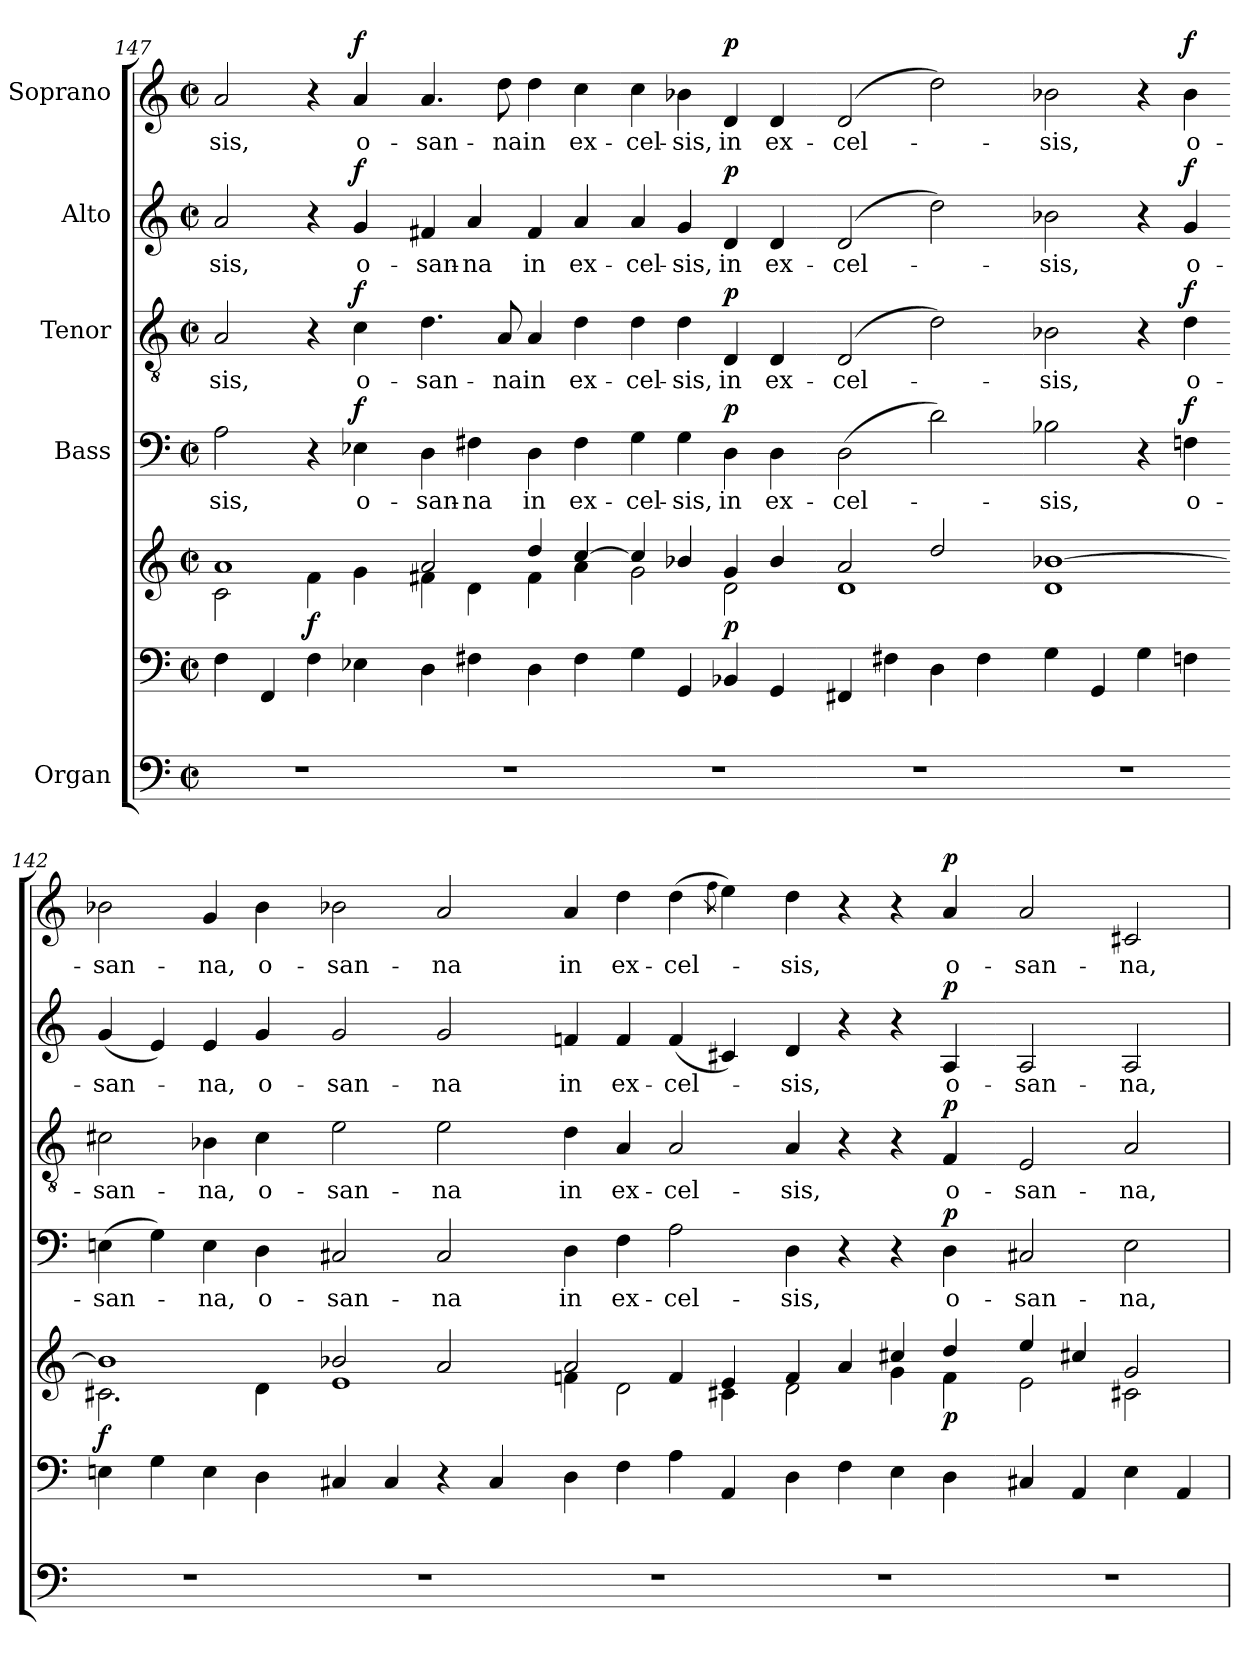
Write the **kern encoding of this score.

**kern	**kern	**kern	**dynam	**kern	**text	**dynam	**kern	**text	**dynam	**kern	**text	**dynam	**kern	**text	**dynam
*part5	*part5	*part5	*part5	*part4	*part4	*part4	*part3	*part3	*part3	*part2	*part2	*part2	*part1	*part1	*part1
*staff7	*staff6	*staff5	*staff5/6/7	*staff4	*staff4	*staff4	*staff3	*staff3	*staff3	*staff2	*staff2	*staff2	*staff1	*staff1	*staff1
*I"Organ	*	*	*	*I"Bass	*	*	*I"Tenor	*	*	*I"Alto	*	*	*I"Soprano	*	*
*clefF4	*clefF4	*clefG2	*	*clefF4	*	*	*clefGv2	*	*	*clefG2	*	*	*clefG2	*	*
*k[]	*k[]	*k[]	*	*k[]	*	*	*k[]	*	*	*k[]	*	*	*k[]	*	*
*M2/2	*M2/2	*M2/2	*	*M2/2	*	*	*M2/2	*	*	*M2/2	*	*	*M2/2	*	*
*met(c|)	*met(c|)	*met(c|)	*	*met(c|)	*	*	*met(c|)	*	*	*met(c|)	*	*	*met(c|)	*	*
=147-	=147-	=147-	=147-	=147-	=147-	=147-	=147-	=147-	=147-	=147-	=147-	=147-	=147-	=147-	=147-
*	*	*^	*	*	*	*	*	*	*	*	*	*	*	*	*
!	!	!	!	!	!	!LO:LY:b	!	!	!LO:LY:b	!	!	!LO:LY:b	!	!	!LO:LY:b	!
1r	4F\	1a	2c\	.	2A\	-sis,	.	2A/	-sis,	.	2a/	-sis,	.	2a/	-sis,	.
.	4FF/	.	.	.	.	.	.	.	.	.	.	.	.	.	.	.
!	!	!	!	!LO:DY:b	!	!	!	!	!	!	!	!	!	!	!	!
.	4F\	.	4f\	f	4r	.	.	4r	.	.	4r	.	.	4r	.	.
!	!	!	!	!	!	!LO:LY:b	!LO:DY:a	!	!LO:LY:b	!LO:DY:a	!	!LO:LY:b	!LO:DY:a	!	!LO:LY:b	!LO:DY:a
.	4E-X\	.	4g\	.	4E-X\	o-	f	4c\	o-	f	4g/	o-	f	4a/	o-	f
=146-	=146-	=146-	=146-	=146-	=146-	=146-	=146-	=146-	=146-	=146-	=146-	=146-	=146-	=146-	=146-	=146-
!	!	!	!	!	!	!LO:LY:b	!	!	!LO:LY:b	!	!	!LO:LY:b	!	!	!LO:LY:b	!
1r	4D\	2a/	4f#X\	.	4D\	-san-	.	4.d\	-san-	.	4f#X/	-san-	.	4.a/	-san-	.
!	!	!	!	!	!	!LO:LY:b	!	!	!	!	!	!LO:LY:b	!	!	!	!
.	4F#X\	.	4d\	.	4F#X\	-na	.	.	.	.	4a/	-na	.	.	.	.
!	!	!	!	!	!	!	!	!	!LO:LY:b	!	!	!	!	!	!LO:LY:b	!
.	.	.	.	.	.	.	.	8A/	-na	.	.	.	.	8dd\	-na	.
!	!	!	!	!	!	!LO:LY:b	!	!	!LO:LY:b	!	!	!LO:LY:b	!	!	!LO:LY:b	!
.	4D\	4dd/	4f#\	.	4D\	in	.	4A/	in	.	4f#/	in	.	4dd\	in	.
!	!	!	!	!	!	!LO:LY:b	!	!	!LO:LY:b	!	!	!LO:LY:b	!	!	!LO:LY:b	!
.	4F#\	[4cc/	4a\	.	4F#\	ex-	.	4d\	ex-	.	4a/	ex-	.	4cc\	ex-	.
=145-	=145-	=145-	=145-	=145-	=145-	=145-	=145-	=145-	=145-	=145-	=145-	=145-	=145-	=145-	=145-	=145-
!	!	!	!	!	!	!LO:LY:b	!	!	!LO:LY:b	!	!	!LO:LY:b	!	!	!LO:LY:b	!
1r	4G\	4cc/]	2g\	.	4G\	-cel-	.	4d\	-cel-	.	4a/	-cel-	.	4cc\	-cel-	.
!	!	!	!	!	!	!LO:LY:b	!	!	!LO:LY:b	!	!	!LO:LY:b	!	!	!LO:LY:b	!
.	4GG/	4b-X/	.	.	4G\	-sis,	.	4d\	-sis,	.	4g/	-sis,	.	4b-X\	-sis,	.
!	!	!	!	!LO:DY:a=2	!	!LO:LY:b	!LO:DY:a	!	!LO:LY:b	!LO:DY:a	!	!LO:LY:b	!LO:DY:a	!	!LO:LY:b	!LO:DY:a
.	4BB-X/	4g/	2d\	p	4D\	-in	p	4D/	-in	p	4d/	-in	p	4d/	-in	p
!	!	!	!	!	!	!LO:LY:b	!	!	!LO:LY:b	!	!	!LO:LY:b	!	!	!LO:LY:b	!
.	4GG/	4b-/	.	.	4D\	ex-	.	4D/	ex-	.	4d/	ex-	.	4d/	ex-	.
!!LO:LB:g=z
=144-	=144-	=144-	=144-	=144-	=144-	=144-	=144-	=144-	=144-	=144-	=144-	=144-	=144-	=144-	=144-	=144-
!	!	!	!	!	!	!LO:LY:b	!	!	!LO:LY:b	!	!	!LO:LY:b	!	!	!LO:LY:b	!
1r	4FF#X/	2a/	1d	.	(2D\	-cel-	.	(2D/	-cel-	.	(2d/	-cel-	.	(2d/	-cel-	.
.	4F#X\	.	.	.	.	.	.	.	.	.	.	.	.	.	.	.
.	4D\	2dd/	.	.	2d\)	.	.	2d\)	.	.	2dd\)	.	.	2dd\)	.	.
.	4F#\	.	.	.	.	.	.	.	.	.	.	.	.	.	.	.
=143-	=143-	=143-	=143-	=143-	=143-	=143-	=143-	=143-	=143-	=143-	=143-	=143-	=143-	=143-	=143-	=143-
!	!	!	!	!	!	!LO:LY:b	!	!	!LO:LY:b	!	!	!LO:LY:b	!	!	!LO:LY:b	!
1r	4G\	[1b-X	1d	.	2B-X\	-sis,	.	2B-X\	-sis,	.	2b-X\	-sis,	.	2b-X\	-sis,	.
.	4GG/	.	.	.	.	.	.	.	.	.	.	.	.	.	.	.
.	4G\	.	.	.	4r	.	.	4r	.	.	4r	.	.	4r	.	.
!	!	!	!	!	!	!LO:LY:b	!LO:DY:a	!	!LO:LY:b	!LO:DY:a	!	!LO:LY:b	!LO:DY:a	!	!LO:LY:b	!LO:DY:a
.	4Fn\	.	.	.	4F\	o-	f	4d\	o-	f	4g/	o-	f	4b-\	o-	f
=142-	=142-	=142-	=142-	=142-	=142-	=142-	=142-	=142-	=142-	=142-	=142-	=142-	=142-	=142-	=142-	=142-
!	!	!	!	!LO:DY:a=2	!	!LO:LY:b	!	!	!LO:LY:b	!	!	!LO:LY:b	!	!	!LO:LY:b	!
1r	4E\	1b-]	2.c#X\	f	(4E\	-san-	.	2c#X\	-san-	.	(4g/	-san-	.	2b-X\	-san-	.
.	4G\	.	.	.	4G\)	.	.	.	.	.	4e/)	.	.	.	.	.
!	!	!	!	!	!	!LO:LY:b	!	!	!LO:LY:b	!	!	!LO:LY:b	!	!	!LO:LY:b	!
.	4E\	.	.	.	4E\	-na,	.	4B-X\	-na,	.	4e/	-na,	.	4g/	-na,	.
!	!	!	!	!	!	!LO:LY:b	!	!	!LO:LY:b	!	!	!LO:LY:b	!	!	!LO:LY:b	!
.	4D\	.	4d\	.	4D\	o-	.	4c#\	o-	.	4g/	o-	.	4b-\	o-	.
=141-	=141-	=141-	=141-	=141-	=141-	=141-	=141-	=141-	=141-	=141-	=141-	=141-	=141-	=141-	=141-	=141-
!	!	!	!	!	!	!LO:LY:b	!	!	!LO:LY:b	!	!	!LO:LY:b	!	!	!LO:LY:b	!
1r	4C#X/	2b-X/	1e	.	2C#X/	-san-	.	2e\	-san-	.	2g/	-san-	.	2b-X\	-san-	.
.	4C#/	.	.	.	.	.	.	.	.	.	.	.	.	.	.	.
!	!	!	!	!	!	!LO:LY:b	!	!	!LO:LY:b	!	!	!LO:LY:b	!	!	!LO:LY:b	!
.	4r	2a/	.	.	2C#/	-na	.	2e\	-na	.	2g/	-na	.	2a/	-na	.
.	4C#/	.	.	.	.	.	.	.	.	.	.	.	.	.	.	.
=140-	=140-	=140-	=140-	=140-	=140-	=140-	=140-	=140-	=140-	=140-	=140-	=140-	=140-	=140-	=140-	=140-
!	!	!	!	!	!	!LO:LY:b	!	!	!LO:LY:b	!	!	!LO:LY:b	!	!	!LO:LY:b	!
1r	4D\	2a/	4f\	.	4D\	in	.	4d\	in	.	4f/	in	.	4a/	in	.
!	!	!	!	!	!	!LO:LY:b	!	!	!LO:LY:b	!	!	!LO:LY:b	!	!	!LO:LY:b	!
.	4F\	.	2d\	.	4F\	ex-	.	4A/	ex-	.	4f/	ex-	.	4dd\	ex-	.
!	!	!	!	!	!	!LO:LY:b	!	!	!LO:LY:b	!	!	!LO:LY:b	!	!	!LO:LY:b	!
.	4A\	4f/	.	.	2A\	-cel-	.	2A/	-cel-	.	(4f/	-cel-	.	(4dd\	-cel-	.
.	.	.	.	.	.	.	.	.	.	.	.	.	.	8qff\	.	.
.	4AA/	4e/	4c#X\	.	.	.	.	.	.	.	4c#X/)	.	.	4ee\)	.	.
=139-	=139-	=139-	=139-	=139-	=139-	=139-	=139-	=139-	=139-	=139-	=139-	=139-	=139-	=139-	=139-	=139-
!	!	!	!	!	!	!LO:LY:b	!	!	!LO:LY:b	!	!	!LO:LY:b	!	!	!LO:LY:b	!
1r	4D\	4f/	2d\	.	4D\	sis,	.	4A/	sis,	.	4d/	sis,	.	4dd\	sis,	.
.	4F\	4a/	.	.	4r	.	.	4r	.	.	4r	.	.	4r	.	.
.	4E\	4cc#X/	4g\	.	4r	.	.	4r	.	.	4r	.	.	4r	.	.
!	!	!	!	!LO:DY:b	!	!LO:LY:b	!LO:DY:a	!	!LO:LY:b	!LO:DY:a	!	!LO:LY:b	!LO:DY:a	!	!LO:LY:b	!LO:DY:a
.	4D\	4dd/	4f\	p	4D\	o-	p	4F/	o-	p	4A/	o-	p	4a/	o-	p
=138-	=138-	=138-	=138-	=138-	=138-	=138-	=138-	=138-	=138-	=138-	=138-	=138-	=138-	=138-	=138-	=138-
!	!	!	!	!	!	!LO:LY:b	!	!	!LO:LY:b	!	!	!LO:LY:b	!	!	!LO:LY:b	!
1r	4C#X/	4ee/	2e\	.	2C#X/	-san-	.	2E/	-san-	.	2A/	-san-	.	2a/	-san-	.
.	4AA/	4cc#X/	.	.	.	.	.	.	.	.	.	.	.	.	.	.
!	!	!	!	!	!	!LO:LY:b	!	!	!LO:LY:b	!	!	!LO:LY:b	!	!	!LO:LY:b	!
.	4E\	2g/	2c#X\	.	2E\	-na,	.	2A/	-na,	.	2A/	-na,	.	2c#X/	-na,	.
.	4AA/	.	.	.	.	.	.	.	.	.	.	.	.	.	.	.
*	*	*v	*v	*	*	*	*	*	*	*	*	*	*	*	*	*
=	=	=	=	=	=	=	=	=	=	=	=	=	=	=	=
*-	*-	*-	*-	*-	*-	*-	*-	*-	*-	*-	*-	*-	*-	*-	*-
